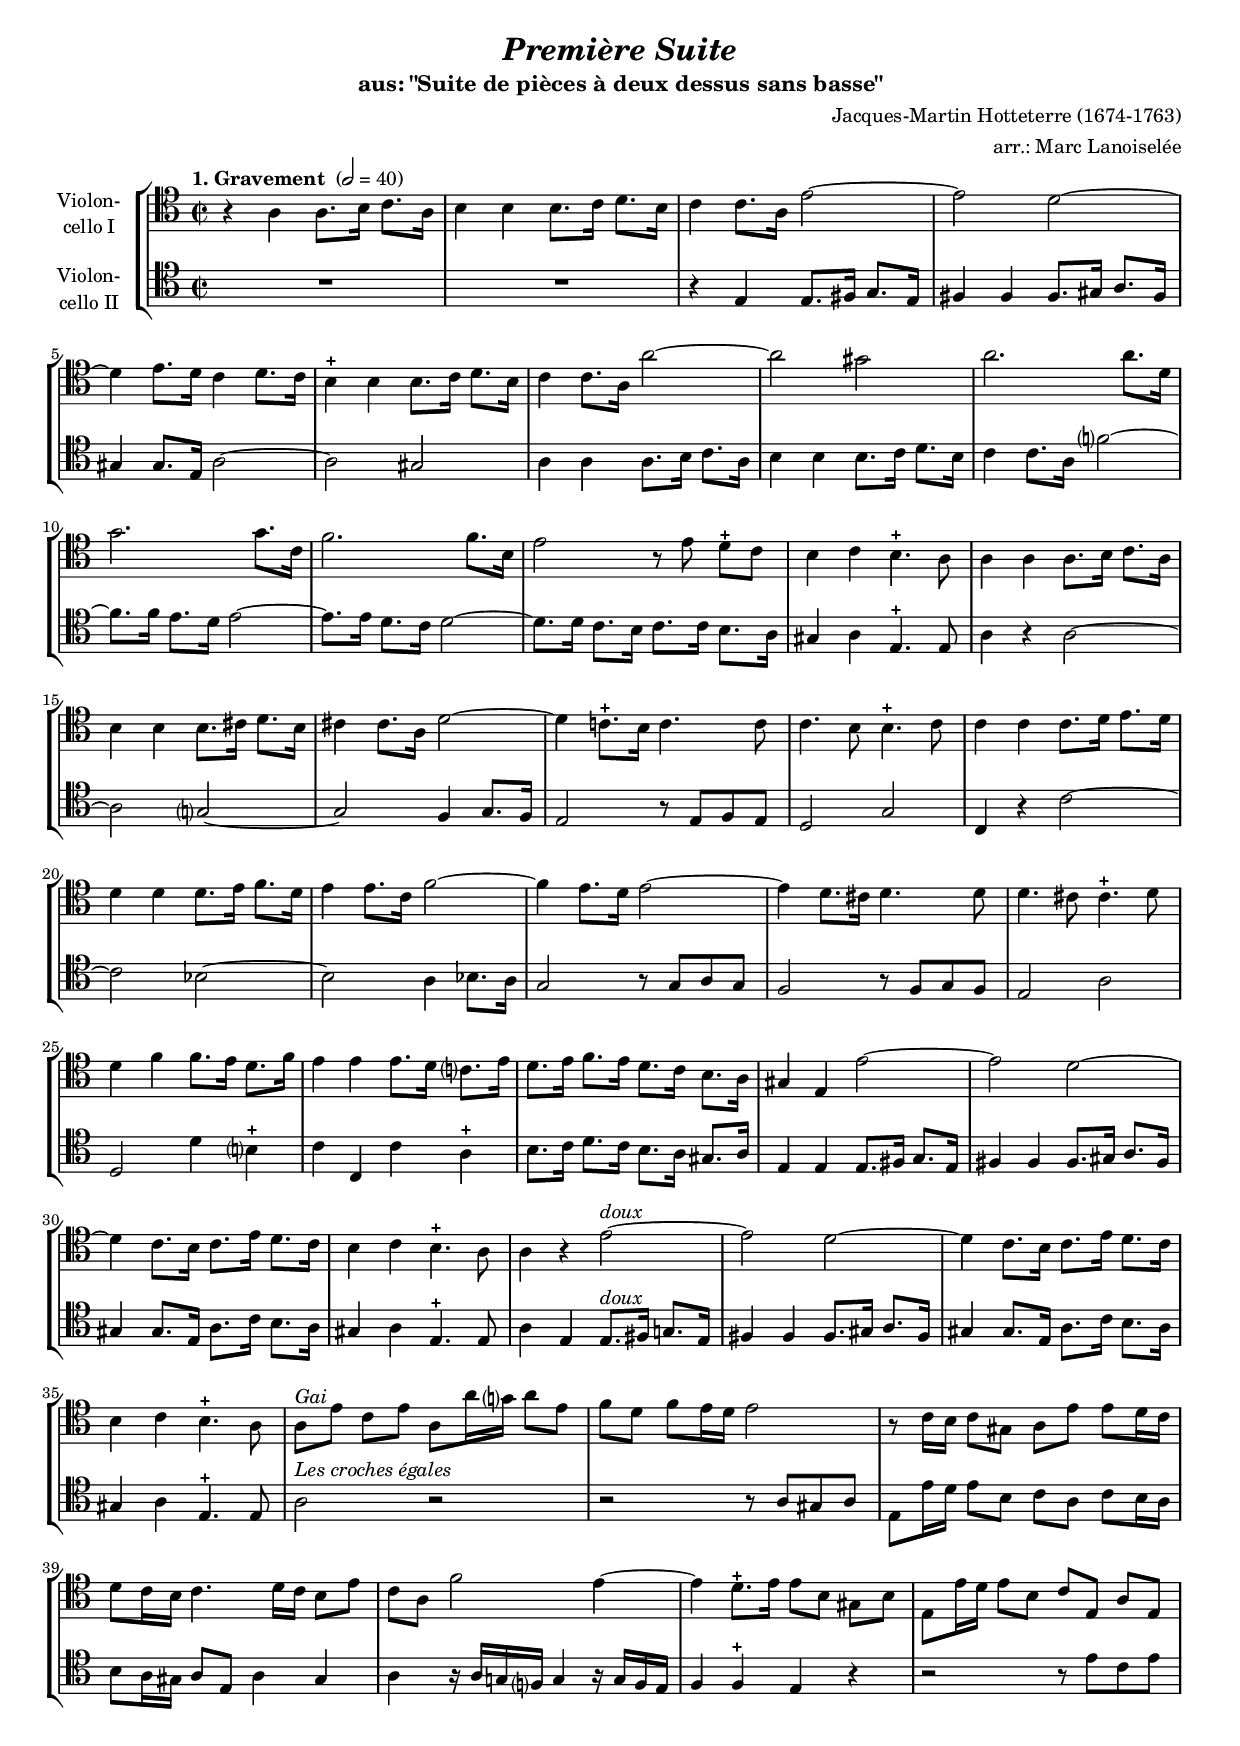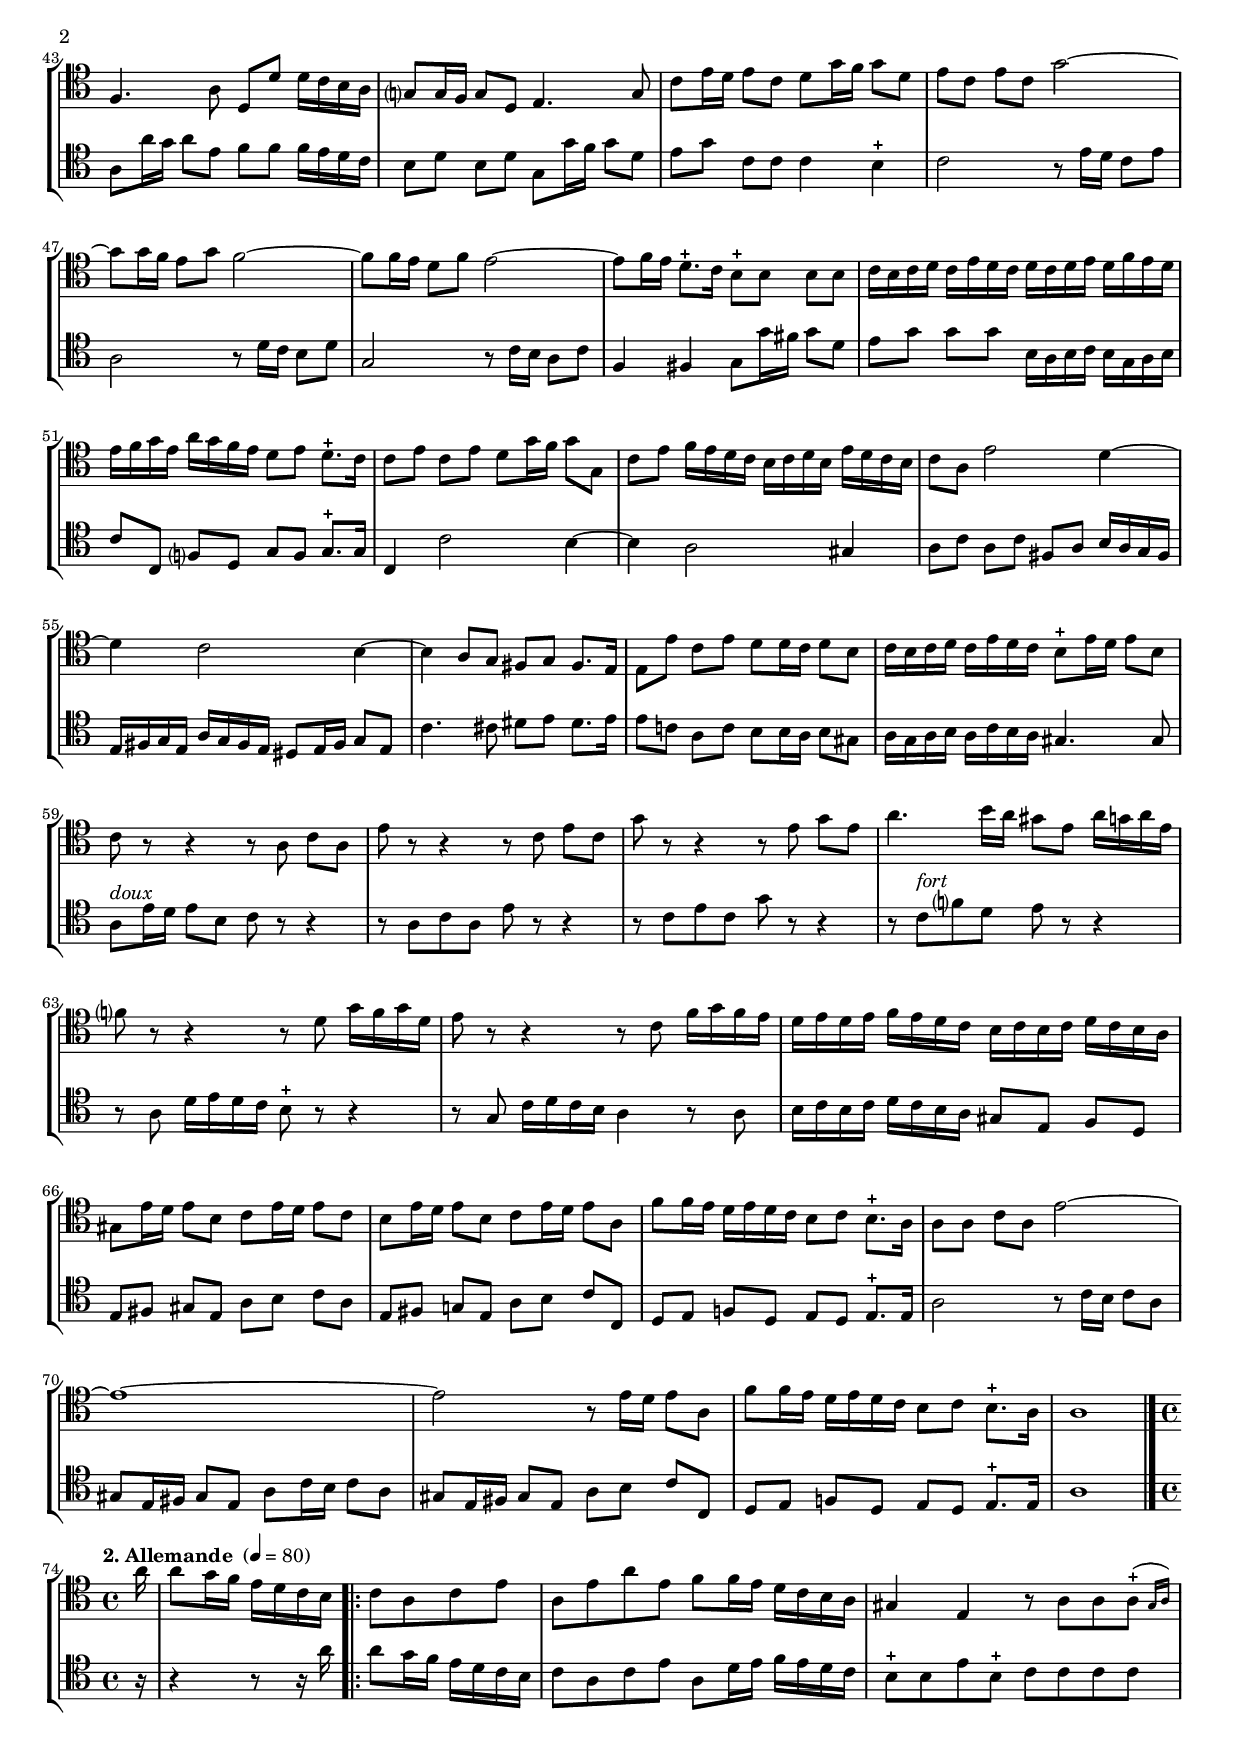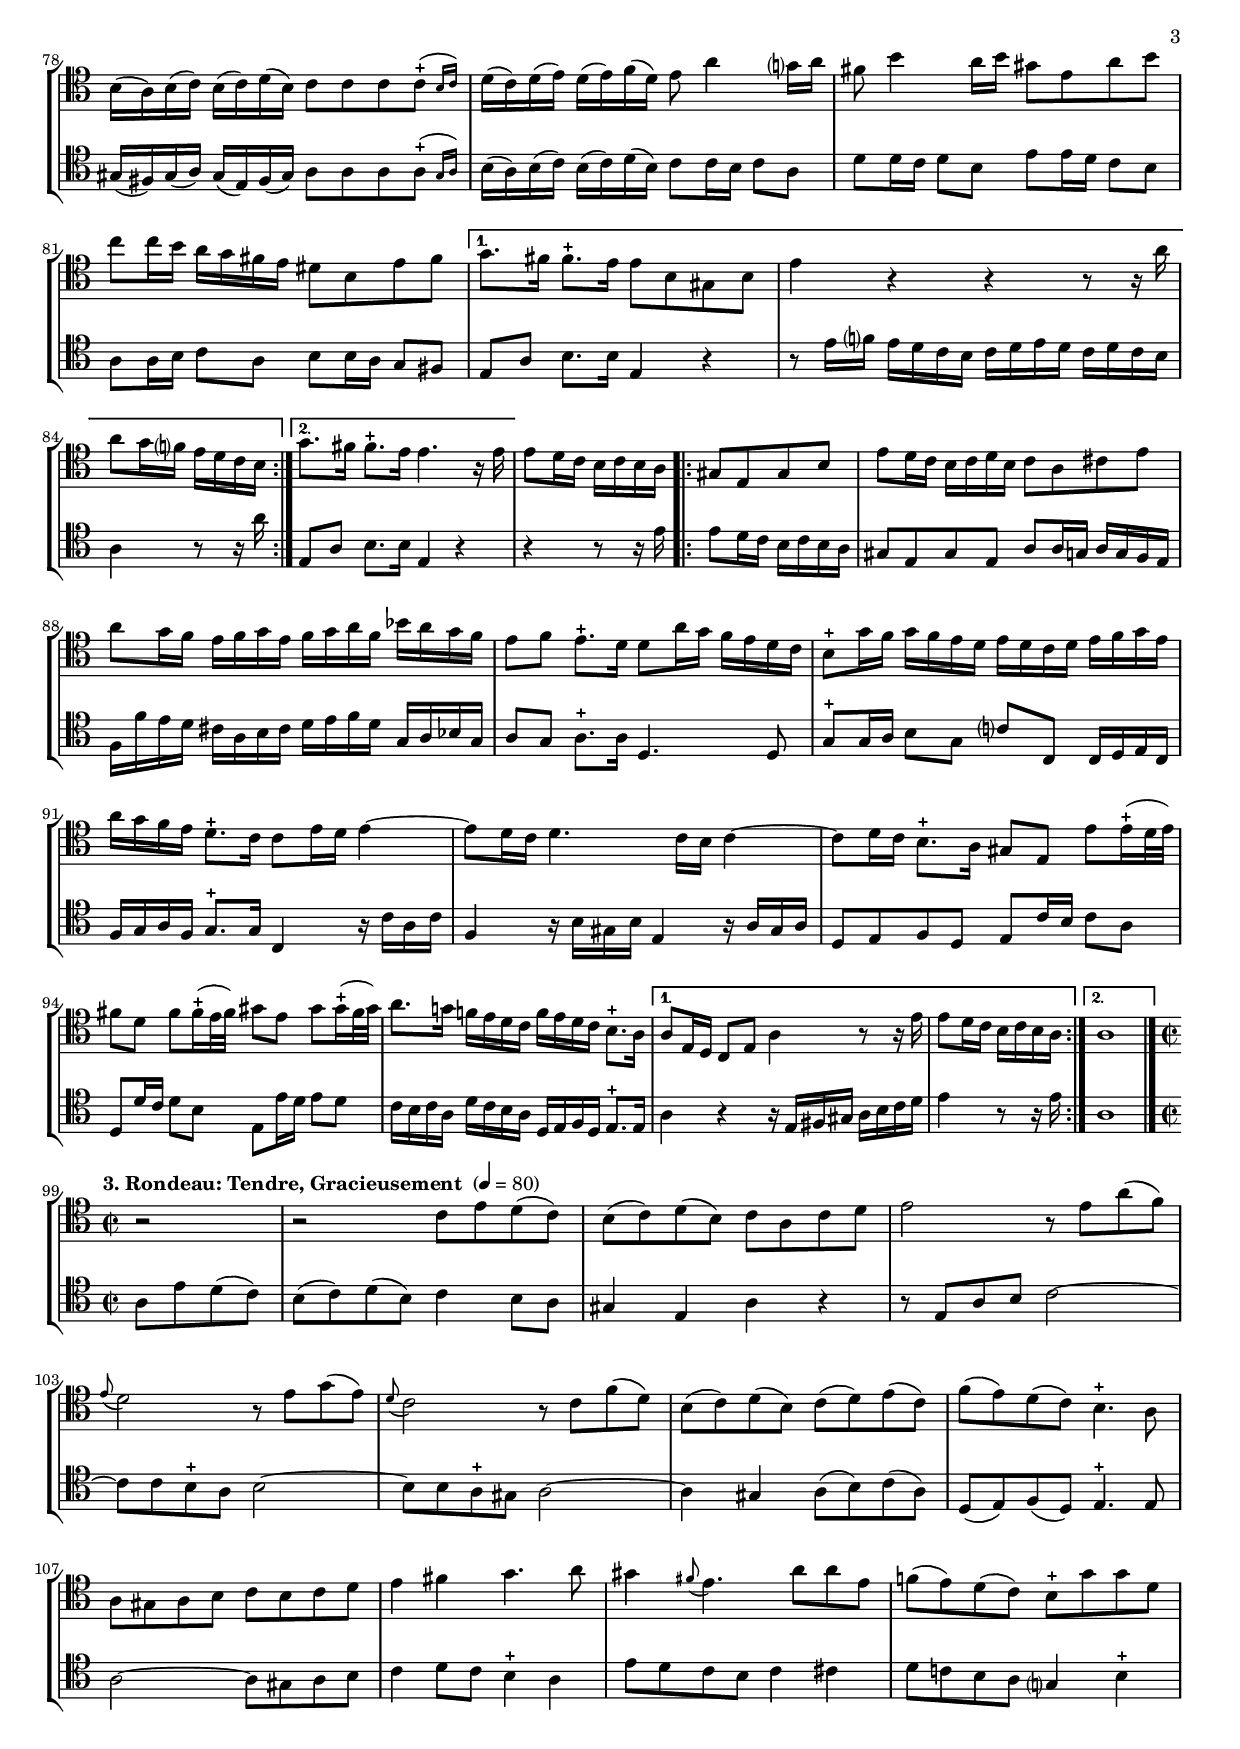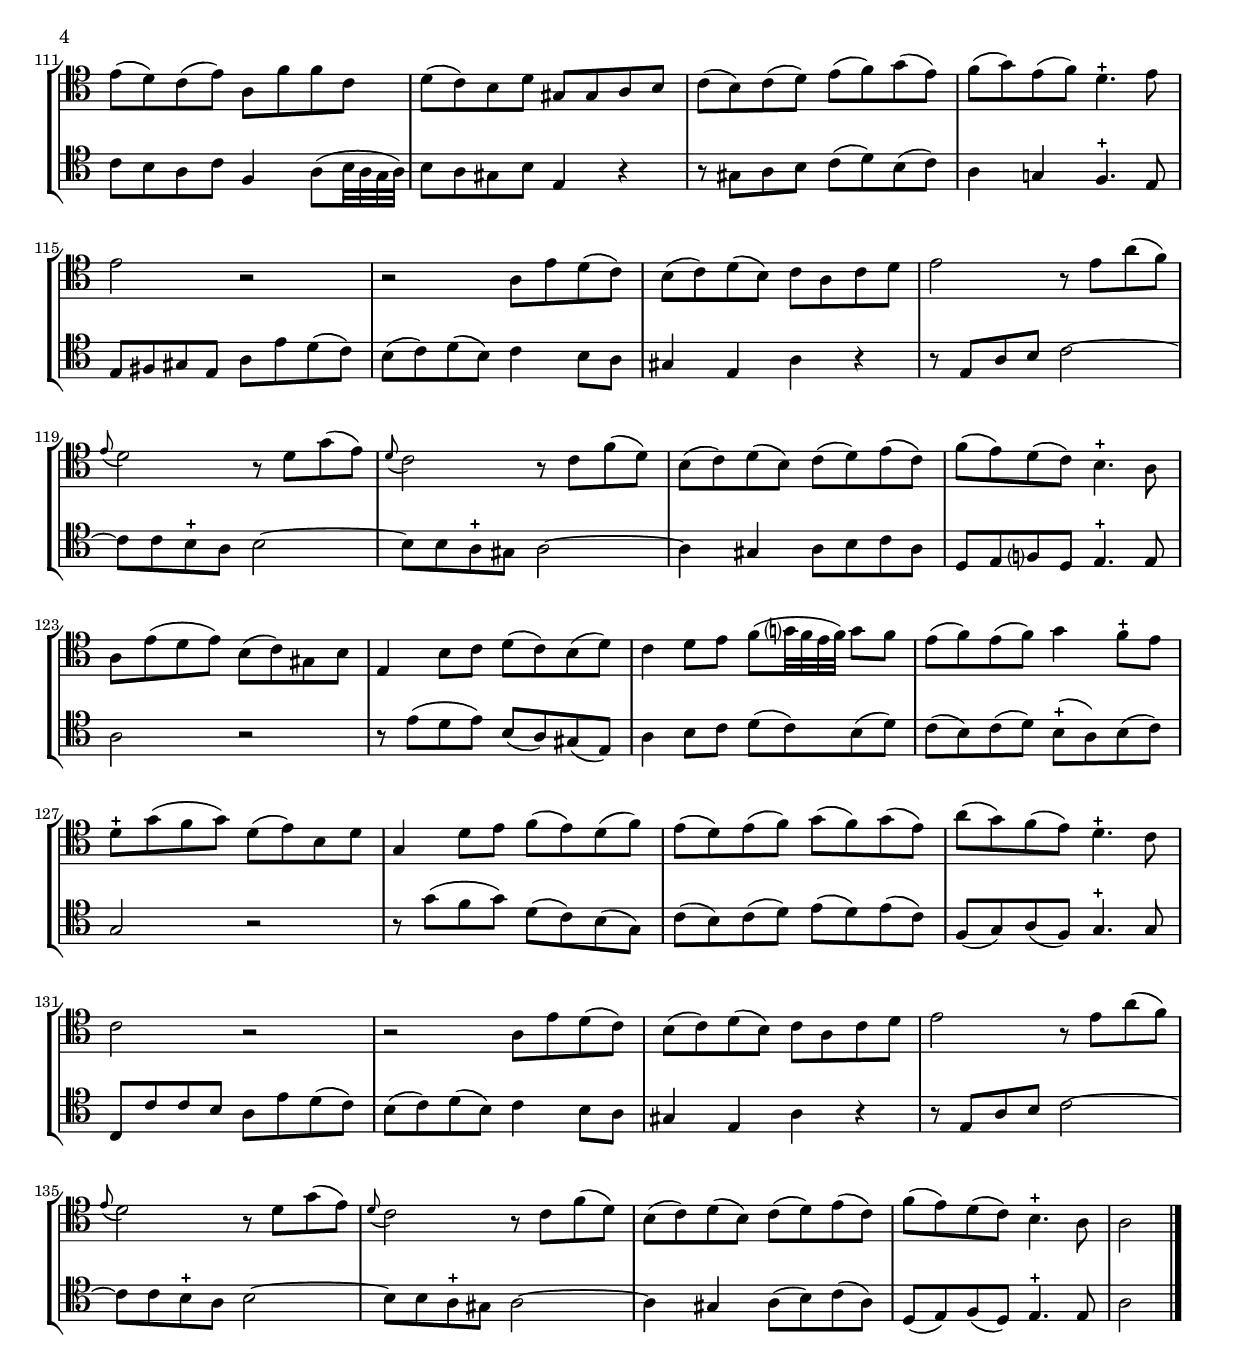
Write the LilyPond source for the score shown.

\version "2.14.2"
\include "deutsch.ly"

#(set-global-staff-size 17)

\header {
  title    = \markup \bold \italic "Première Suite"
  subtitle = "aus: \"Suite de pièces à deux dessus sans basse\""
  composer = "Jacques-Martin Hotteterre (1674-1763)"
  arranger = "arr.: Marc Lanoiselée"
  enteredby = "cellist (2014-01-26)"
}

voiceconsts = {
 \key d \minor
% \clef "treble"
 \clef "tenor"
% \numericTimeSignature

 \compressFullBarRests
}

mihi = "clarinet"
milo = "bassoon"

doux = \markup \italic "doux"
fort = \markup \italic "fort"
gai  = \markup \italic "Gai"
lce  = \markup \italic "Les croches égales"

introa = {
           \tempo "1. Gravement " 2=40
           \time 2/2
           % Set default beaming for all staves
           \set Timing.beamExceptions = #'()
	   \set Timing.baseMoment = #(ly:make-moment 1 4)
	   \set Timing.beatStructure = #'(1 1 1 1)
         }

introb = { \break \tempo "2. Allemande " 4=80 \time 4/4 }
introc = { \break \tempo "3. Rondeau: Tendre, Gracieusement " 4=80  \time 2/2 }

va = \relative c'' {
  \voiceconsts

  \introa
  r4 d d8. e16 f8. d16
  e4 e e8. f16 g8. e16
  f4 f8. d16 a'2~
  a g~

  g4 a8. g16 f4 g8. f16
  e4-+ e e8. f16 g8. e16
  f4 f8. d16 d'2~
  d cis
  d2. d8. g,16

  c2. c8. f,16
  b2. b8. e,16
  a2 r8 a g-+ f
  e4 f e4.-+ d8
  d4 d d8. e16 f8. d16

  e4 e e8. fis16 g8.e16
  fis4 fis8. d16 g2~
  g4 f!8.-+ e16 f4. f8
  f4. e8 e4.-+ f8
  f4 f f8. g16 a8. g16

  g4 g g8. a16 b8. g16
  a4 a8. f16 b2~
  b4 a8. g16 a2~
  a4 g8. fis16 g4. g8
  g4. fis8 fis4.-+ g8

  g4 b b8. a16 g8. b16
  a4 a a8. g16 f?8. a16
  g8. a16 b8. a16 g8. f16 e8. d16
  cis4 a a'2~

  a g~
  g4 f8. e16 f8. a16 g8. f16
  e4 f e4.-+ d8
  d4 r a'2~^\doux

  a g~
  g4 f8. e16 f8. a16 g8. f16
  e4 f e4.-+ d8
  d^\gai a' f a d, d'16 c? d8 a

  b g b a16 g a2
  r8 f16 e f8 cis d a' a g16 f
  g8 f16 e f4. g16 f e8 a

  f d b'2 a4~
  a g8.-+ a16 a8 e cis e
  a, a'16 g a8 e f a, d a

  b4. d8 g, g' g16 f e d
  c?8 c16 b c8 g a4. c8
  f a16 g a8 f g c16 b c8 g

  a f a f c'2~
  c8 c16 b a8 c b2~
  b8 b16 a g8 b a2~

  a8 b16 a g8.-+ f16 e8-+ e e e
  f16 e f g f a g f g f g a g b a g
  a b c a d c b a g8 a g8.-+ f16

  f8 a f a g c16 b c8 c,
  f a b16 a g f e f g e a g f e
  f8 d a'2 g4~

  g f2 e4~
  e d8 c h c h8. a16
  a8 a' f a g g16 f g8 e

  f16 e f g f a g f e8-+ a16 g a8 e
  f r r4 r8 d f d
  a' r r4 r8 f a f

  c' r r4 r8 a c a
  d4. e16 d cis8 a d16 c d a
  b?8 r r4 r8 g c16 b c g

  a8 r r4 r8 f b16 c b a
  g a g a b a g f e f e f g f e d
  cis8 a'16 g a8 e f a16 g a8 f

  e a16 g a8 e f a16 g a8 d,
  b' b16 a g a g f e8 f e8.-+ d16
  d8 d f d a'2~

  a1~
  a2 r8 a16 g a8 d,
  b' b16 a g a g f e8 f e8.-+ d16
  d1 \bar "|."

  \introb
  \partial 16 d'16
  d8 c16 b a g f e
  \repeat volta 2 {
    \partial 2 f8 d f a
    d, a' d a b b16 a g f e d

    cis4 a r8 d d \afterGrace d(-+ { cis16[ d]) }
    e( d) e( f) e( f) g( e) f8 f f \afterGrace f(-+ { e16[ f]) }
    g( f) g( a) g( a) b( g) a8 d4 c?16 d

    h8 e4 d16 e cis8 a d e
    f f16 e d c h a gis8 e a h
  }
  \alternative {
    { c8. h16 h8.-+ a16 a8 e cis e | a4 r r r8 r16 d | \partial 2 d8 c16 b? a g f e }
    { c'8. h16 h8.-+ a16 a4. r16 a }
  }
  a8 g16 f e f e d

  \repeat volta 2 {
    cis8 a cis e
    a g16 f e f g e f8 d fis a
    d c16 b a b c a b c d b es d c b

    a8 b a8.-+ g16 g8 d'16 c b a g f
    e8-+ c'16 b c b a g a g f g a b c a
    d c b a g8.-+ f16 f8 a16 g a4~

    a8 g16 f g4. f16 e f4~
    f8 g16 f e8.-+ d16 cis8 a a' a16(-+ g32 a)
    h8 g h h16(-+ a32 h) cis8 a cis cis16(-+ h32 cis)

    d8. c!16 b! a g f b a g f e8.-+ d16
  }
  \alternative {
    { d8 a16 g f8 a d4 r8 r16 a' | a8 g16 f e f e d }
    { d1 }
  } \bar "|."

  \introc
  \partial 2 r2
  r f8 a g( f)
  e( f) g( e) f d f g
  a2 r8 a d( b)

  \appoggiatura a g2 r8 a c( a)
  \appoggiatura g f2 r8 f b( g)
  e( f) g( e) f( g) a( f)
  b( a) g( f) e4.-+ d8

  d cis d e f e f g
  a4 h c4. d8
  cis4 \appoggiatura h8 a4. d8 d a
  b!( a) g( f) e-+ c' c g

  a( g) f( a) d, b' b f
  g( f) e g cis, cis d e
  f( e) f( g) a( b) c( a)
  b( c) a( b) g4.-+ a8

  a2 r
  r d,8 a' g( f)
  e( f) g( e) f d f g
  a2 r8 a d( b)

  \appoggiatura a g2 r8 g c( a)
  \appoggiatura g f2 r8 f b( g)
  e( f) g( e) f( g) a( f)
  b( a) g( f) e4.-+ d8

  d a'( g a) e( f) cis e
  a,4 e'8 f g( f) e( g)
  f4 g8 a b( c?32 b a b) c8 b
  a( b) a( b) c4 b8-+ a

  g-+ c( b c) g( a) e g
  c,4 g'8 a b( a) g( b)
  a( g) a( b) c( b) c( a)
  d( c) b( a) g4.-+ f8

  f2 r
  r d8 a' g( f)
  e( f) g( e) f d f g
  a2 r8 a d( b)

  \appoggiatura a g2 r8 g c( a)
  \appoggiatura g f2 r8 f b( g)
  e( f) g( e) f( g) a( f)
  b( a) g( f) e4.-+ d8
  d2 \bar "|."
}

vb = \relative c'' {
  \voiceconsts

  \introa
  R1*2
  r4 a a8. h16 c8. a16
  h4 h h8. cis16 d8. h16

  cis4 cis8. a16 d2~
  d cis
  d4 d d8. e16 f8. d16
  e4 e e8. f16 g8. e16
  f4 f8. d16 b'?2~

  b8. b16 a8. g16 a2~
  a8. a16 g8. f16 g2~
  g8. g16 f8. e16 f8. f16 e8. d16
  cis4 d a4.-+ a8
  d4 r d2~

  d c?~
  c b4 c8. b16
  a2 r8 a[ b a]
  g2 c
  f,4 r f'2~

  f es~
  es d4 es8. d16
  c2 r8 c[ d c]
  b2 r8 b[ c b]
  a2 d

  g, g'4 e?-+
  f f, f' d-+
  e8. f16 g8. f16 e8. d16 cis8. d16
  a4 a a8. h16 c8. a16

  h4 h h8. cis16 d8. h16
  cis4 cis8. a16 d8. f16 e8. d16
  cis4 d a4.-+ a8
  d4 a a8.^\doux h16 c!8. a16

  h4 h h8. cis16 d8. h16
  cis4 cis8. a16 d8. f16 e8. d16
  cis4 d a4.-+ a8
  d2^\lce r

  r r8 d[ cis d]
  a a'16 g a8 e f d f e16 d
  e8 d16 cis d8 a d4 cis

  d r16 d c! b? c4 r16 c b a
  b4 b-+ a r
  r2 r8 a'[ f a]

  d, d'16 c d8 a b b b16 a g f
  e8 g e g c, c'16 b c8 g
  a c f, f f4 e-+

  f2 r8 a16 g f8 a
  d,2 r8 g16 f e8 g
  c,2 r8 f16 e d8 f

  b,4 h c8 c'16 h! c8 g
  a c c c e,16 d e f e c d e
  f8 f, b? g c b c8.-+ c16

  f,4 f'2 e4~
  e d2 cis4
  d8 f d f h, d e16 d c h

  a h c a d c h a gis8 a16 h c8 a
  f'4. fis8 gis a gis8. a16
  a8 f! d f e e16 d e8 cis

  d16 c d e d f e d cis4. cis8
  d^\doux a'16 g a8 e f r r4
  r8 d[ f d] a' r r4

  r8 f[ a f] c' r r4
  r8 f,[^\fort b? g] a r r4
  r8 d, g16 a g f e8-+ r r4

  r8 c f16 g f e d4 r8 d
  e16 f e f g f e d cis8 a b g
  a h cis a d e f d

  a h c! a d e f f,
  g a b! g a g a8.-+ a16
  d2 r8 f16 e f8 d

  cis8 a16 h cis8 a d f16 e f8 d
  cis8 a16 h cis8 a d e f f,
  g a b! g a g a8.-+ a16
  d1 \bar "|."

  \introb
  \partial 16 r16
  r4 r8 r16 d'
  \repeat volta 2 {
    \partial 2 d8 c16 b a g f e
    f8 d f a d, g16 a b a g f

    e8-+ e a e-+ f f f f
    cis16( h) cis( d) cis( a) h( cis) d8 d d \afterGrace d(-+ { cis16[ d]) }
    e( d) e( f) e( f) g( e) f8 f16 e f8 d

    g g16 f g8 e a a16 g f8 e
    d d16 e f8 d e e16 d c8 h
  }
  \alternative {
    { a d e8. e16 a,4 r | r8 a'16 b? a g f e f g a g f g f e | \partial 2 d4 r8 r16 d' }
    { a,8 d e8. e16 a,4 r }
  }
  r r8 r16 a'

  \repeat volta 2 {
    a8 g16 f e f e d
    cis8 a cis a d d16 c d c b a
    b b' a g fis d e fis g a b g c, d es c

    d8 c d8.-+ d16 g,4. g8
    c-+ c16 d e8 c f? f, f16 g a f
    b c d b c8.-+ c16 f,4 r16 f' d f

    b,4 r16 e cis e a,4 r16 d cis d
    g,8 a b g a f'16 e f8 d
    g, g'16 f g8 e a, a'16 g a8 g

    f16 e f d g f e d g, a b g a8.-+ a16
  }
  \alternative {
    { d4 r r16 a h cis d e f g | \partial 2 a4 r8 r16 a }
    { d,1 }
  } \bar "|."

  \introc
  \partial 2 d8 a' g( f)
  e( f) g( e) f4 e8 d
  cis4 a d r
  r8 a d e f2~

  f8 f e-+ d e2~
  e8 e d-+ cis d2~
  d4 cis d8( e) f( d)
  g,( a) b( g) a4.-+ a8

  d2~ d8 cis d e
  f4 g8 f e4-+ d
  a'8 g f e f4 fis
  g8 f! e d c?4 e-+
  f8 e d f b,4 d8( e32 d c d)

  e8 d cis e a,4 r
  r8 cis d e f( g) e( f)
  d4 c! b4.-+ a8

  a h cis a d a' g( f)
  e( f) g( e) f4 e8 d
  cis4 a d r
  r8 a d e f2~

  f8 f e-+ d e2~
  e8 e d-+ cis d2~
  d4 cis d8 e f d
  g, a b? g a4.-+ a8

  d2 r
  r8 a'( g a) e( d) cis( a)
  d4 e8 f g( f) e( g)
  f( e) f( g) e(-+ d) e( f)

  c2 r
  r8 c'( b c) g( f) e( c)
  f( e) f( g) a( g) a( f)
  b,( c) d( b) c4.-+ c8

  f, f' f e d a' g( f)
  e( f) g( e) f4 e8 d
  cis4 a d r
  r8 a d e f2~

  f8 f e-+ d e2~
  e8 e d-+ cis d2~
  d4 cis d8( e) f( d)
  g,( a) b( g) a4.-+ a8
  d2 \bar "|."
}


music = \new StaffGroup <<
      \new Staff {
	\set Staff.midiInstrument = \mihi
	\set Staff.instrumentName = \markup \center-column { "Violon-" "cello I" }
%	\transpose d d { \va }
	\transpose d a,, { \va }
      }

      \new Staff {
	\set Staff.midiInstrument = \milo
	\set Staff.instrumentName = \markup \center-column { "Violon-" "cello II" }
%	\transpose d d { \vb }
	\transpose d a,, { \vb }
      }
>>

\book {
  \score {
    \music
    \layout {}
  }

  \score {
    \unfoldRepeats \music

    \midi {
      \context {
        \Score
      }
    }
  }
}
